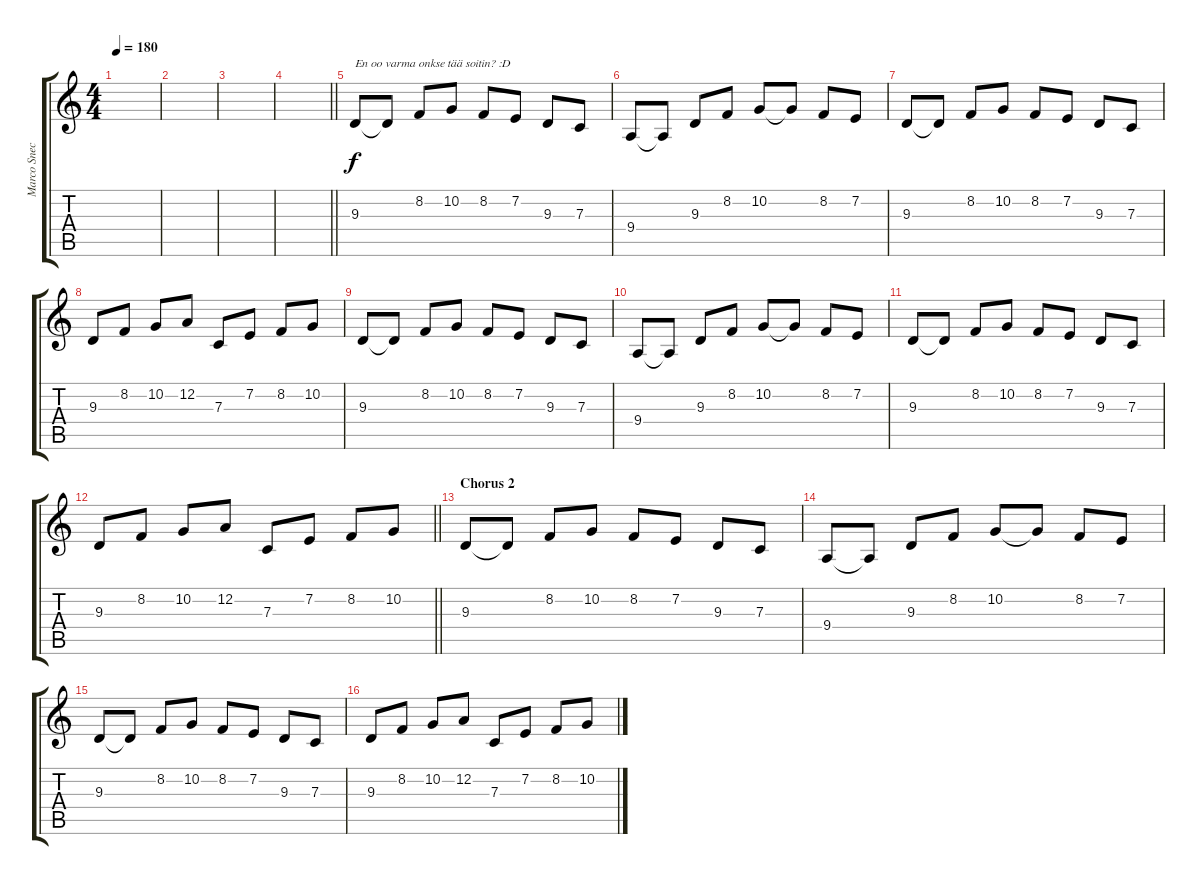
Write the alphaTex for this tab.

\track ("Marco Sneck - Keyboards" "Marco Snec") {instrument lead1square}
\staff {score tabs}
\tuning (D4 A3 F3 C3 G2 D2) {hide}
\ts (4 4)
\tempo 180
\clef g2
\ks c
|
|
|
\barLineRight lightlight
|
\section ("" "")
9.3.8{txt "En oo varma onkse tää soitin? :D" volume 13 instrument lead1square} 9.3{t}.8 8.2.8 10.2.8 8.2.8 7.2.8 9.3.8 7.3.8 |
9.4.8 9.4{t}.8 9.3.8 8.2.8 10.2.8 10.2{t}.8 8.2.8 7.2.8 |
9.3.8 9.3{t}.8 8.2.8 10.2.8 8.2.8 7.2.8 9.3.8 7.3.8 |
9.3.8 8.2.8 10.2.8 12.2.8 7.3.8 7.2.8 8.2.8 10.2.8 |
9.3.8 9.3{t}.8 8.2.8 10.2.8 8.2.8 7.2.8 9.3.8 7.3.8 |
9.4.8 9.4{t}.8 9.3.8 8.2.8 10.2.8 10.2{t}.8 8.2.8 7.2.8 |
9.3.8 9.3{t}.8 8.2.8 10.2.8 8.2.8 7.2.8 9.3.8 7.3.8 |
\barLineRight lightlight
9.3.8 8.2.8 10.2.8 12.2.8 7.3.8 7.2.8 8.2.8 10.2.8 |
\section ("" "Chorus 2")
9.3.8{instrument lead1square} 9.3{t}.8 8.2.8 10.2.8 8.2.8 7.2.8 9.3.8 7.3.8 |
9.4.8 9.4{t}.8 9.3.8 8.2.8 10.2.8 10.2{t}.8 8.2.8 7.2.8 |
9.3.8 9.3{t}.8 8.2.8 10.2.8 8.2.8 7.2.8 9.3.8 7.3.8 |
9.3.8 8.2.8 10.2.8 12.2.8 7.3.8 7.2.8 8.2.8 10.2.8
